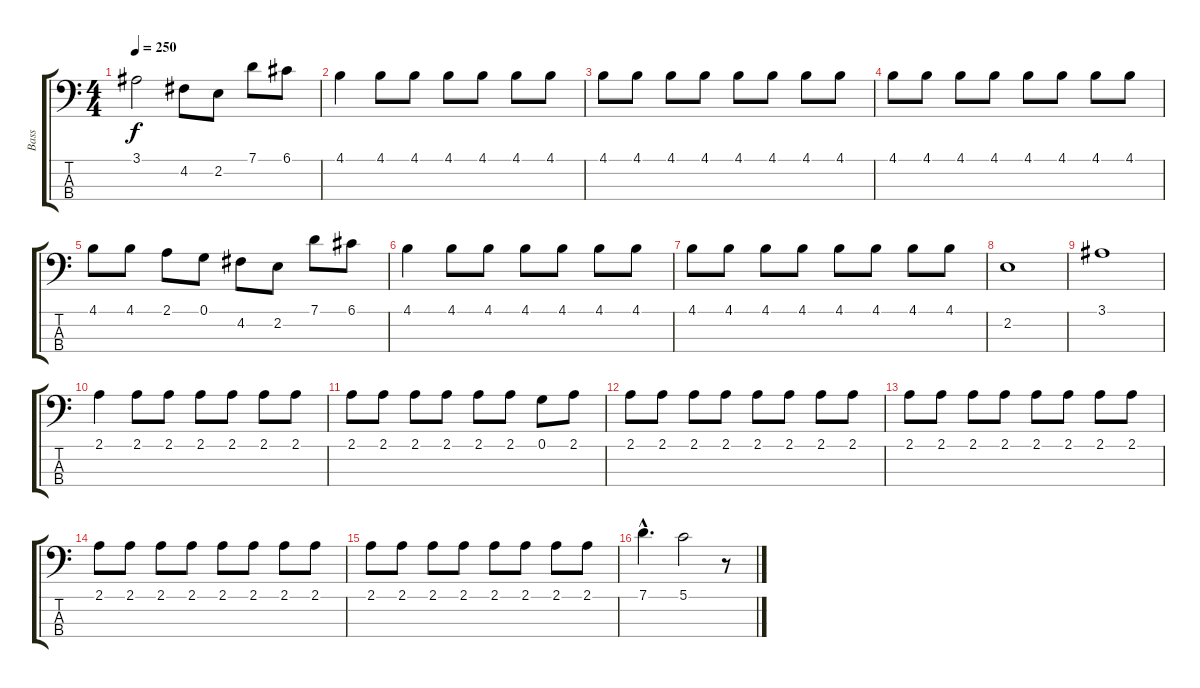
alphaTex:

\track ("Bass" "Bass") {instrument electricbasspick}
\staff {score tabs}
\tuning (G2 D2 A1 E1) {hide}
\ts (4 4)
\tempo 250
\clef f4
\ks c
3.1.2{dy f} 4.2.8 2.2.8 7.1.8 6.1.8 |
4.1.4 4.1.8 4.1.8 4.1.8 4.1.8 4.1.8 4.1.8 |
4.1.8 4.1.8 4.1.8 4.1.8 4.1.8 4.1.8 4.1.8 4.1.8 |
4.1.8 4.1.8 4.1.8 4.1.8 4.1.8 4.1.8 4.1.8 4.1.8 |
4.1.8 4.1.8 2.1.8 0.1.8 4.2.8 2.2.8 7.1.8 6.1.8 |
4.1.4 4.1.8 4.1.8 4.1.8 4.1.8 4.1.8 4.1.8 |
4.1.8 4.1.8 4.1.8 4.1.8 4.1.8 4.1.8 4.1.8 4.1.8 |
2.2.1 |
3.1.1 |
2.1.4 2.1.8 2.1.8 2.1.8 2.1.8 2.1.8 2.1.8 |
2.1.8 2.1.8 2.1.8 2.1.8 2.1.8 2.1.8 0.1.8 2.1.8 |
2.1.8 2.1.8 2.1.8 2.1.8 2.1.8 2.1.8 2.1.8 2.1.8 |
2.1.8 2.1.8 2.1.8 2.1.8 2.1.8 2.1.8 2.1.8 2.1.8 |
2.1.8 2.1.8 2.1.8 2.1.8 2.1.8 2.1.8 2.1.8 2.1.8 |
2.1.8 2.1.8 2.1.8 2.1.8 2.1.8 2.1.8 2.1.8 2.1.8 |
7.1{hac}.4{d} 5.1.2 r.8
